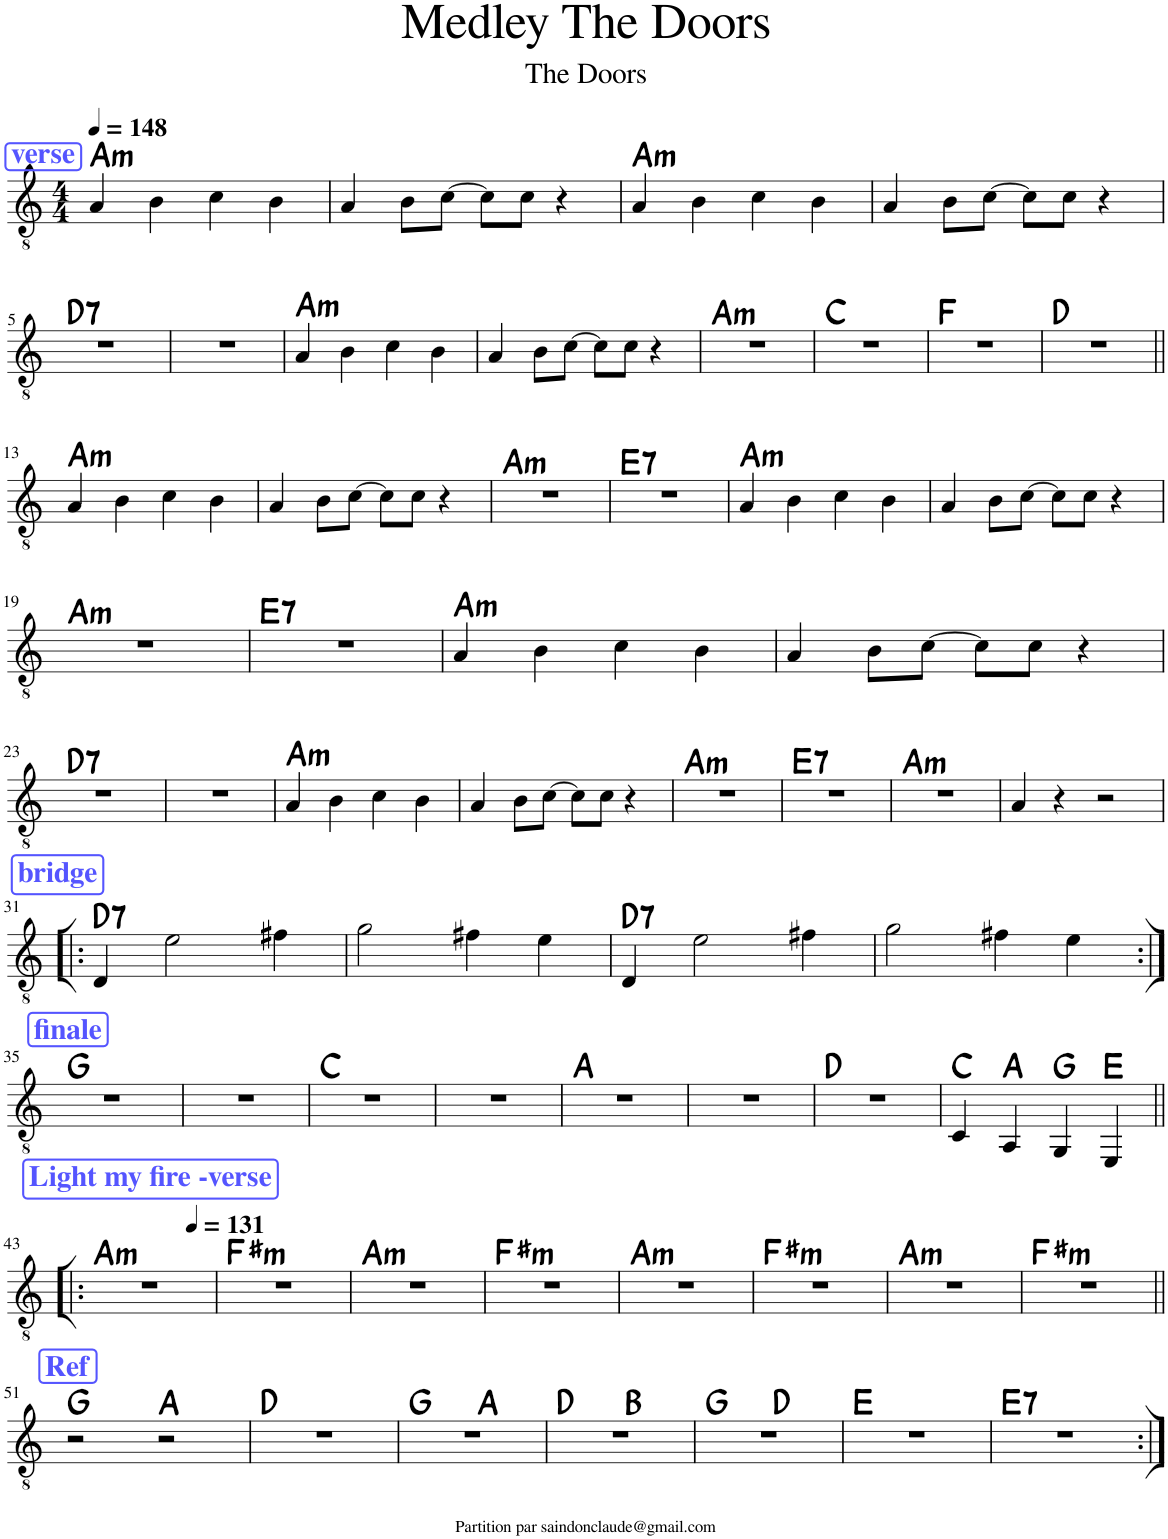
**kern	**harte
*part1	*part1
*staff1	*
*I"Classical Guitar	*
*I'Guit.	*
*clefGv2	*
*k[]	*
*M4/4	*
*MM148	*
!!LO:REH:place=s1:a:B:cj:color=#5555FF:fs=14:t=verse
=1	=1
!	!LO:H:kt=m
4A/	A:min
4B\	.
4c\	.
4B\	.
=2	=2
4A/	.
8B\L	.
[8c\J	.
8c\L]	.
8c\J	.
4r	.
=3	=3
!	!LO:H:kt=m
4A/	A:min
4B\	.
4c\	.
4B\	.
=4	=4
4A/	.
8B\L	.
[8c\J	.
8c\L]	.
8c\J	.
4r	.
!!LO:LB:g=z
=5	=5
!	!LO:H:kt=7
1r	D:7
=6	=6
1r	.
=7	=7
!	!LO:H:kt=m
4A/	A:min
4B\	.
4c\	.
4B\	.
=8	=8
4A/	.
8B\L	.
[8c\J	.
8c\L]	.
8c\J	.
4r	.
=9	=9
!	!LO:H:kt=m
1r	A:min
=10	=10
1r	C:maj
=11	=11
1r	F:maj
=12	=12
1r	D:maj
!!LO:LB:g=z
=13||	=13||
!	!LO:H:kt=m
4A/	A:min
4B\	.
4c\	.
4B\	.
=14	=14
4A/	.
8B\L	.
[8c\J	.
8c\L]	.
8c\J	.
4r	.
=15	=15
!	!LO:H:kt=m
1r	A:min
=16	=16
!	!LO:H:kt=7
1r	E:7
=17	=17
!	!LO:H:kt=m
4A/	A:min
4B\	.
4c\	.
4B\	.
=18	=18
4A/	.
8B\L	.
[8c\J	.
8c\L]	.
8c\J	.
4r	.
!!LO:LB:g=z
=19	=19
!	!LO:H:kt=m
1r	A:min
=20	=20
!	!LO:H:kt=7
1r	E:7
=21	=21
!	!LO:H:kt=m
4A/	A:min
4B\	.
4c\	.
4B\	.
=22	=22
4A/	.
8B\L	.
[8c\J	.
8c\L]	.
8c\J	.
4r	.
!!LO:LB:g=z
=23	=23
!	!LO:H:kt=7
1r	D:7
=24	=24
1r	.
=25	=25
!	!LO:H:kt=m
4A/	A:min
4B\	.
4c\	.
4B\	.
=26	=26
4A/	.
8B\L	.
[8c\J	.
8c\L]	.
8c\J	.
4r	.
=27	=27
!	!LO:H:kt=m
1r	A:min
=28	=28
!	!LO:H:kt=7
1r	E:7
=29	=29
!	!LO:H:kt=m
1r	A:min
=30	=30
4A/	.
4r	.
2r	.
!!LO:LB:g=z
!!LO:REH:place=s1:a:B:cj:color=#5555FF:fs=14:t=bridge
=31!|:	=31!|:
!	!LO:H:kt=7
4D/	D:7
2e\	.
4f#X\	.
=32	=32
2g\	.
4f#X\	.
4e\	.
=33	=33
!	!LO:H:kt=7
4D/	D:7
2e\	.
4f#X\	.
=34	=34
2g\	.
4f#X\	.
4e\	.
!!LO:LB:g=z
!!LO:REH:place=s1:a:B:cj:color=#5555FF:fs=14:t=finale
=35:|!	=35:|!
1r	G:maj
=36	=36
1r	.
=37	=37
1r	C:maj
=38	=38
1r	.
=39	=39
1r	A:maj
=40	=40
1r	.
=41	=41
1r	D:maj
=42	=42
4C/	C:maj
4AA/	A:maj
4GG/	G:maj
4EE/	E:maj
!!LO:LB:g=z
=43!|:	=43!|:
!!LO:REH:place=s1:a:B:cj:color=#5555FF:fs=14:t=Light my fire -verse
*MM131	*
!	!LO:H:kt=m
1r	A:min
=44	=44
!	!LO:H:kt=m
1r	F#:min
=45	=45
!	!LO:H:kt=m
1r	A:min
=46	=46
!	!LO:H:kt=m
1r	F#:min
=47	=47
!	!LO:H:kt=m
1r	A:min
=48	=48
!	!LO:H:kt=m
1r	F#:min
=49	=49
!	!LO:H:kt=m
1r	A:min
=50	=50
!	!LO:H:kt=m
1r	F#:min
!!LO:LB:g=z
!!LO:REH:place=s1:a:B:cj:color=#5555FF:fs=14:t=Ref
=51||	=51||
2r	G:maj
2r	A:maj
=52	=52
1r	D:maj
=53	=53
*^	*
1r	2ryy	G:maj
.	2ryy	A:maj
=54	=54	=54
1r	2ryy	D:maj
.	2ryy	B:maj
=55	=55	=55
1r	2ryy	G:maj
.	2ryy	D:maj
*v	*v	*
=56	=56
1r	E:maj
=57	=57
!	!LO:H:kt=7
1r	E:7
=:|!	=:|!
*-	*-
